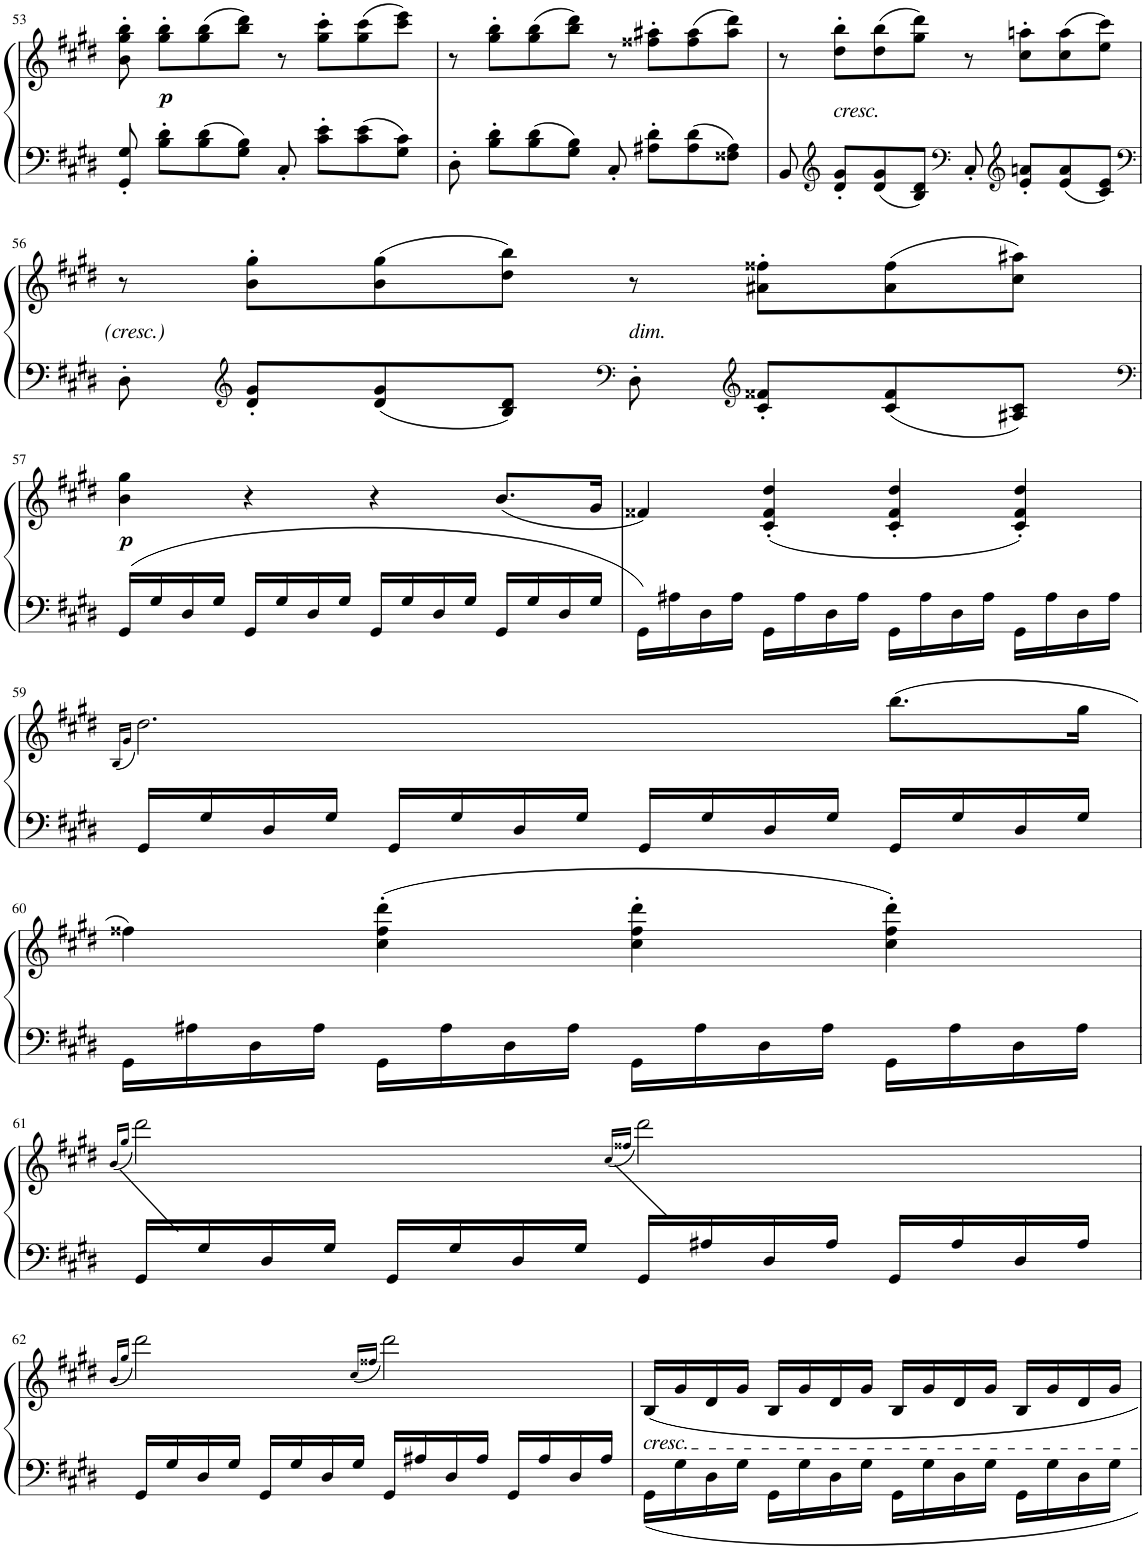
**kern	**kern	**dynam
*part1	*part1	*part1
*staff2	*staff1	*staff1/2
*I"Piano	*	*
*I'Pno.	*	*
!!LO:PB:g=z
*clefF4	*clefG2	*
*k[f#c#g#d#]	*k[f#c#g#d#]	*
*M4/4	*M4/4	*
*met(c)	*met(c)	*
=53	=53	=53
8GG#/' 8G#/'	8b\' 8gg#\' 8bb\'	.
!	!	!LO:DY:b
8B\' 8d#\'L	8gg#\' 8bb\'L	p
8B\ 8d#\	(8gg#\ 8bb\	.
8G#\ 8B\J	8bb\ 8ddd#\J)	.
8C#'/	8r	.
8c#\' 8e\'L	8gg#\' 8ccc#\'L	.
8c#\ 8e\	(8gg#\ 8ccc#\	.
8G#\ 8c#\J	8ccc#\ 8eee\J)	.
=54	=54	=54
8D#'\	8r	.
8B\' 8d#\'L	8gg#\' 8bb\'L	.
8B\ 8d#\	(8gg#\ 8bb\	.
8G#\ 8B\J	8bb\ 8ddd#\J)	.
8C#'/	8r	.
8A#X\' 8d#\'L	8ff##X\' 8aa#X\'L	.
8A#\ 8d#\	(8ff##\ 8aa#\	.
8F##X\ 8A#\J	8aa#\ 8ddd#\J)	.
=55	=55	=55
8BB/	8r	.
*clefG2	*	*
!	!LO:TX:b:i:t=cresc.	!
8d#/' 8g#/'L	8dd#\' 8bb\'L	.
8d#/ 8g#/	(8dd#\ 8bb\	.
8B/ 8d#/J	8gg#\ 8ddd#\J)	.
*clefF4	*	*
8C#'/	8r	.
*clefG2	*	*
8e/' 8an/'L	8cc#\' 8aan\'L	.
8e/ 8a/	(8cc#\ 8aa\	.
8c#/ 8e/J	8ee\ 8ccc#\J)	.
!!LO:LB:g=z
=56	=56	=56
*clefF4	*	*
8D#'\	8r	.
*clefG2	*	*
8d#/' 8g#/'L	8b\' 8gg#\'L	.
8d#/ 8g#/	(8b\ 8gg#\	.
8B/ 8d#/J	8dd#\ 8bb\J)	.
*clefF4	*	*
!	!LO:TX:b:i:t=dim.	!
8D#'\	8r	.
*clefG2	*	*
8c#/' 8f##X/'L	8a#X\' 8ff##X\'L	.
8c#/ 8f##/	(8a#\ 8ff##\	.
8A#X/ 8c#/J	8cc#\ 8aa#X\J)	.
!!LO:LB:g=z
=57	=57	=57
*clefF4	*	*
!	!	!LO:DY:b
16GG#/LL	4b\ 4gg#\	p
16G#/	.	.
16D#/	.	.
16G#/JJ	.	.
16GG#/LL	4r	.
16G#/	.	.
16D#/	.	.
16G#/JJ	.	.
16GG#/LL	4r	.
16G#/	.	.
16D#/	.	.
16G#/JJ	.	.
16GG#/LL	(8.b/L	.
16G#/	.	.
16D#/	.	.
16G#/JJ	16g#/Jk	.
=58	=58	=58
16GG#\LL	4f##X/)	.
16A#X\	.	.
16D#\	.	.
16A#\JJ	.	.
16GG#\LL	(4c#/' 4f##/' 4dd#/'	.
16A#\	.	.
16D#\	.	.
16A#\JJ	.	.
16GG#\LL	4c#/' 4f##/' 4dd#/'	.
16A#\	.	.
16D#\	.	.
16A#\JJ	.	.
16GG#\LL	4c#/' 4f##/' 4dd#/')	.
16A#\	.	.
16D#\	.	.
16A#\JJ	.	.
!!LO:LB:g=z
=59	=59	=59
.	(16qB/LL	.
.	16qg#/JJ	.
16GG#/LL	2.dd#\)	.
16G#/	.	.
16D#/	.	.
16G#/JJ	.	.
16GG#/LL	.	.
16G#/	.	.
16D#/	.	.
16G#/JJ	.	.
16GG#/LL	.	.
16G#/	.	.
16D#/	.	.
16G#/JJ	.	.
16GG#/LL	(8.bb\L	.
16G#/	.	.
16D#/	.	.
16G#/JJ	16gg#\Jk	.
!!LO:LB:g=z
=60	=60	=60
16GG#\LL	4ff##X\)	.
16A#X\	.	.
16D#\	.	.
16A#\JJ	.	.
16GG#\LL	(4cc#\' 4ff##\' 4ddd#\'	.
16A#\	.	.
16D#\	.	.
16A#\JJ	.	.
16GG#\LL	4cc#\' 4ff##\' 4ddd#\'	.
16A#\	.	.
16D#\	.	.
16A#\JJ	.	.
16GG#\LL	4cc#\' 4ff##\' 4ddd#\')	.
16A#\	.	.
16D#\	.	.
16A#\JJ	.	.
!!LO:LB:g=z
=61	=61	=61
.	(16qb/LL	.
.	16qgg#/JJ	.
16GG#/LL	2ddd#\)	.
16G#/	.	.
16D#/	.	.
16G#/JJ	.	.
16GG#/LL	.	.
16G#/	.	.
16D#/	.	.
16G#/JJ	.	.
.	(16qcc#/LL	.
.	16qff##X/JJ	.
16GG#/LL	2ddd#\)	.
16A#X/	.	.
16D#/	.	.
16A#/JJ	.	.
16GG#/LL	.	.
16A#/	.	.
16D#/	.	.
16A#/JJ	.	.
!!LO:LB:g=z
=62	=62	=62
.	(16qb/LL	.
.	16qgg#/JJ	.
16GG#/LL	2ddd#\)	.
16G#/	.	.
16D#/	.	.
16G#/JJ	.	.
16GG#/LL	.	.
16G#/	.	.
16D#/	.	.
16G#/JJ	.	.
.	(16qcc#/LL	.
.	16qff##X/JJ	.
16GG#/LL	2ddd#\)	.
16A#X/	.	.
16D#/	.	.
16A#/JJ	.	.
16GG#/LL	.	.
16A#/	.	.
16D#/	.	.
16A#/JJ	.	.
=63	=63	=63
!	!LO:TX:b:i:t=cresc.	!
16GG#\LL	16B/LL	.
16G#\	16g#/	.
16D#\	16d#/	.
16G#\JJ	16g#/JJ	.
16GG#\LL	16B/LL	.
16G#\	16g#/	.
16D#\	16d#/	.
16G#\JJ	16g#/JJ	.
16GG#\LL	16B/LL	.
16G#\	16g#/	.
16D#\	16d#/	.
16G#\JJ	16g#/JJ	.
16GG#\LL	16B/LL	.
16G#\	16g#/	.
16D#\	16d#/	.
16G#\JJ	16g#/JJ	.
=	=	=
*-	*-	*-
